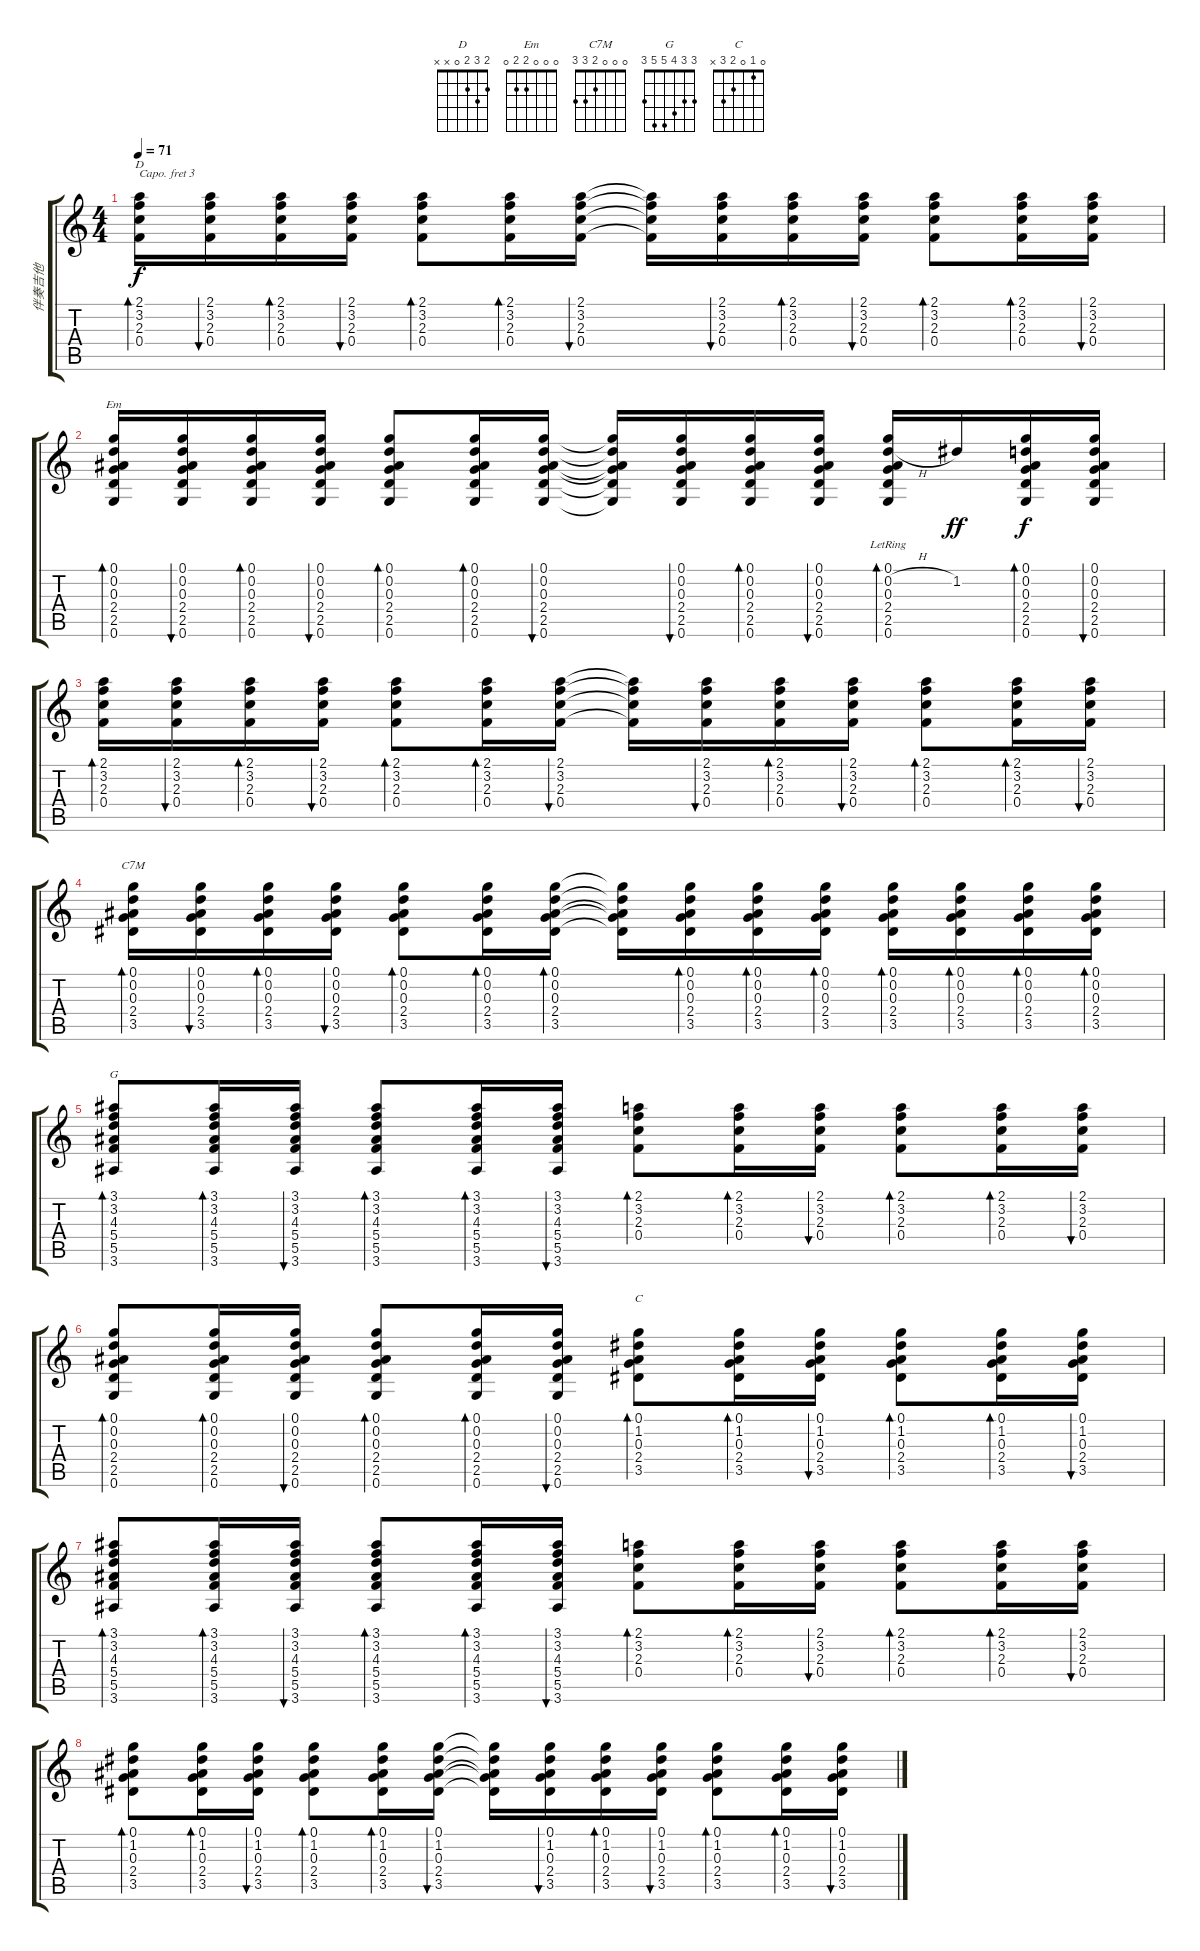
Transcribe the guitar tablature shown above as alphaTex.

\track ("伴奏吉他" "伴奏吉他") {instrument acousticguitarsteel}
\staff {score tabs}
\capo 3
\tuning (E4 B3 G3 D3 A2 E2) {hide}
\chord ("D" 2 3 2 0 x x)
\chord ("Em" 0 0 0 2 2 0)
\chord ("C7M" 0 0 0 2 3 3)
\chord ("G" 3 3 4 5 5 3)
\chord ("C" 0 1 0 2 3 x)
\ts (4 4)
\tempo 71
\clef g2
\ks c
(2.1 3.2 2.3 0.4).16{bd 30 ch "D" dy f} (2.1 3.2 2.3 0.4).16{bu 30} (2.1 3.2 2.3 0.4).16{bd 30} (2.1 3.2 2.3 0.4).16{bu 30} (2.1 3.2 2.3 0.4).8{bd 30} (2.1 3.2 2.3 0.4).16{bd 30} (2.1 3.2 2.3 0.4).16{bu 30} (2.1{t} 3.2{t} 2.3{t} 0.4{t}).16 (2.1 3.2 2.3 0.4).16{bu 30} (2.1 3.2 2.3 0.4).16{bd 30} (2.1 3.2 2.3 0.4).16{bu 30} (2.1 3.2 2.3 0.4).8{bd 30} (2.1 3.2 2.3 0.4).16{bd 30} (2.1 3.2 2.3 0.4).16{bu 30} |
(0.1 0.2 0.3 2.4 2.5 0.6).16{bd 30 ch "Em"} (0.1 0.2 0.3 2.4 2.5 0.6).16{bu 30} (0.1 0.2 0.3 2.4 2.5 0.6).16{bd 30} (0.1 0.2 0.3 2.4 2.5 0.6).16{bu 30} (0.1 0.2 0.3 2.4 2.5 0.6).8{bd 30} (0.1 0.2 0.3 2.4 2.5 0.6).16{bd 30} (0.1 0.2 0.3 2.4 2.5 0.6).16{bu 30} (0.1{t} 0.2{t} 0.3{t} 2.4{t} 2.5{t} 0.6{t}).16 (0.1 0.2 0.3 2.4 2.5 0.6).16{bu 30} (0.1 0.2 0.3 2.4 2.5 0.6).16{bd 30} (0.1 0.2 0.3 2.4 2.5 0.6).16{bu 30} (0.1{lr} 0.2{h} 0.3{lr} 2.4{lr} 2.5{lr} 0.6{lr}).16{bd 30} 1.2.16{dy ff} (0.1 0.2 0.3 2.4 2.5 0.6).16{bd 30 dy f} (0.1 0.2 0.3 2.4 2.5 0.6).16{bu 30} |
(2.1 3.2 2.3 0.4).16{bd 30} (2.1 3.2 2.3 0.4).16{bu 30} (2.1 3.2 2.3 0.4).16{bd 30} (2.1 3.2 2.3 0.4).16{bu 30} (2.1 3.2 2.3 0.4).8{bd 30} (2.1 3.2 2.3 0.4).16{bd 30} (2.1 3.2 2.3 0.4).16{bu 30} (2.1{t} 3.2{t} 2.3{t} 0.4{t}).16 (2.1 3.2 2.3 0.4).16{bu 30} (2.1 3.2 2.3 0.4).16{bd 30} (2.1 3.2 2.3 0.4).16{bu 30} (2.1 3.2 2.3 0.4).8{bd 30} (2.1 3.2 2.3 0.4).16{bd 30} (2.1 3.2 2.3 0.4).16{bu 30} |
(0.1 0.2 0.3 2.4 3.5).16{bd 30 ch "C7M"} (0.1 0.2 0.3 2.4 3.5).16{bu 30} (0.1 0.2 0.3 2.4 3.5).16{bd 30} (0.1 0.2 0.3 2.4 3.5).16{bu 30} (0.1 0.2 0.3 2.4 3.5).8{bd 30} (0.1 0.2 0.3 2.4 3.5).16{bd 30} (0.1 0.2 0.3 2.4 3.5).16{bd 30} (0.1{t} 0.2{t} 0.3{t} 2.4{t} 3.5{t}).16 (0.1 0.2 0.3 2.4 3.5).16{bd 30} (0.1 0.2 0.3 2.4 3.5).16{bd 30} (0.1 0.2 0.3 2.4 3.5).16{bd 30} (0.1 0.2 0.3 2.4 3.5).16{bd 30} (0.1 0.2 0.3 2.4 3.5).16{bd 30} (0.1 0.2 0.3 2.4 3.5).16{bd 30} (0.1 0.2 0.3 2.4 3.5).16{bd 30} |
(3.1 3.2 4.3 5.4 5.5 3.6).8{bd 30 ch "G"} (3.1 3.2 4.3 5.4 5.5 3.6).16{bd 30} (3.1 3.2 4.3 5.4 5.5 3.6).16{bu 30} (3.1 3.2 4.3 5.4 5.5 3.6).8{bd 30} (3.1 3.2 4.3 5.4 5.5 3.6).16{bd 30} (3.1 3.2 4.3 5.4 5.5 3.6).16{bu 30} (2.1 3.2 2.3 0.4).8{bd 30} (2.1 3.2 2.3 0.4).16{bd 30} (2.1 3.2 2.3 0.4).16{bu 30} (2.1 3.2 2.3 0.4).8{bd 30} (2.1 3.2 2.3 0.4).16{bd 30} (2.1 3.2 2.3 0.4).16{bu 30} |
(0.1 0.2 0.3 2.4 2.5 0.6).8{bd 30} (0.1 0.2 0.3 2.4 2.5 0.6).16{bd 30} (0.1 0.2 0.3 2.4 2.5 0.6).16{bu 30} (0.1 0.2 0.3 2.4 2.5 0.6).8{bd 30} (0.1 0.2 0.3 2.4 2.5 0.6).16{bd 30} (0.1 0.2 0.3 2.4 2.5 0.6).16{bu 30} (0.1 1.2 0.3 2.4 3.5).8{bd 30 ch "C"} (0.1 1.2 0.3 2.4 3.5).16{bd 30} (0.1 1.2 0.3 2.4 3.5).16{bu 30} (0.1 1.2 0.3 2.4 3.5).8{bd 30} (0.1 1.2 0.3 2.4 3.5).16{bd 30} (0.1 1.2 0.3 2.4 3.5).16{bu 30} |
(3.1 3.2 4.3 5.4 5.5 3.6).8{bd 30} (3.1 3.2 4.3 5.4 5.5 3.6).16{bd 30} (3.1 3.2 4.3 5.4 5.5 3.6).16{bu 30} (3.1 3.2 4.3 5.4 5.5 3.6).8{bd 30} (3.1 3.2 4.3 5.4 5.5 3.6).16{bd 30} (3.1 3.2 4.3 5.4 5.5 3.6).16{bu 30} (2.1 3.2 2.3 0.4).8{bd 30} (2.1 3.2 2.3 0.4).16{bd 30} (2.1 3.2 2.3 0.4).16{bu 30} (2.1 3.2 2.3 0.4).8{bd 30} (2.1 3.2 2.3 0.4).16{bd 30} (2.1 3.2 2.3 0.4).16{bu 30} |
(0.1 1.2 0.3 2.4 3.5).8{bd 30} (0.1 1.2 0.3 2.4 3.5).16{bd 30} (0.1 1.2 0.3 2.4 3.5).16{bu 30} (0.1 1.2 0.3 2.4 3.5).8{bd 30} (0.1 1.2 0.3 2.4 3.5).16{bd 30} (0.1 1.2 0.3 2.4 3.5).16{bu 30} (0.1{t} 1.2{t} 0.3{t} 2.4{t} 3.5{t}).16 (0.1 1.2 0.3 2.4 3.5).16{bu 30} (0.1 1.2 0.3 2.4 3.5).16{bd 30} (0.1 1.2 0.3 2.4 3.5).16{bu 30} (0.1 1.2 0.3 2.4 3.5).8{bd 30} (0.1 1.2 0.3 2.4 3.5).16{bd 30} (0.1 1.2 0.3 2.4 3.5).16{bu 30}
